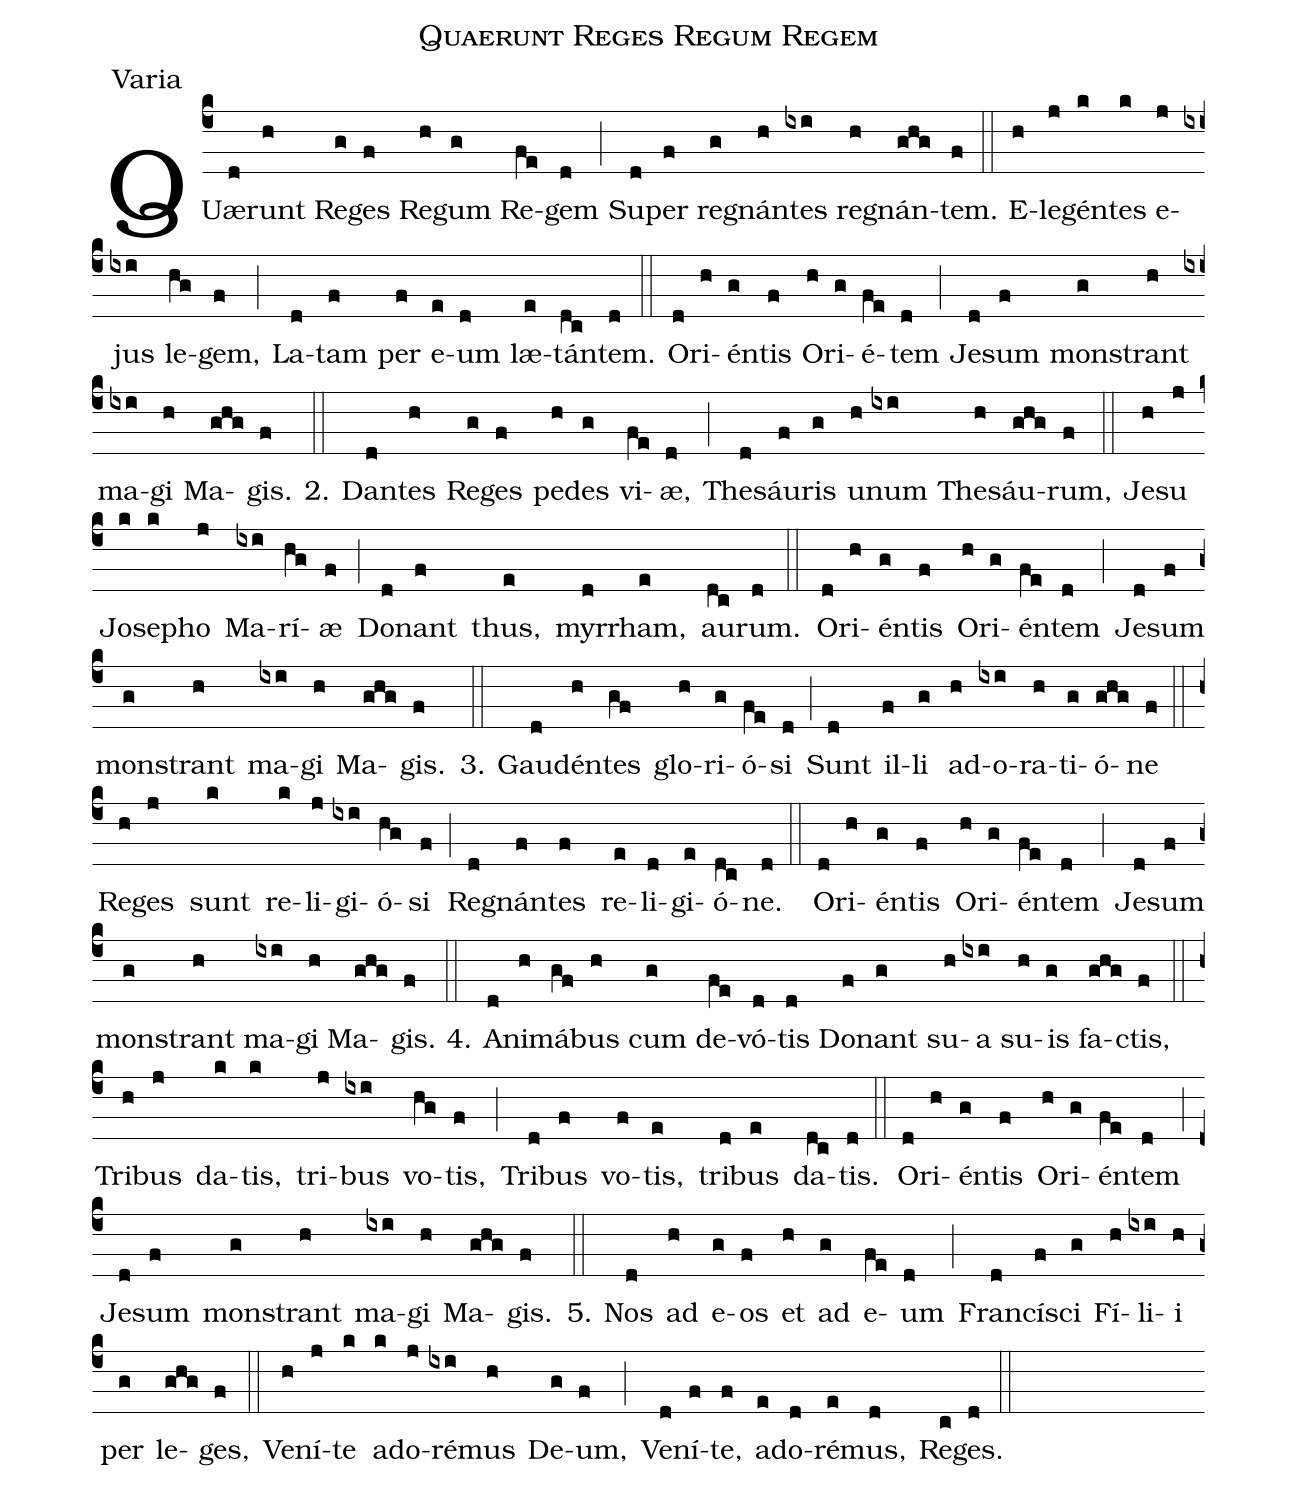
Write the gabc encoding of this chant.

name:Quaerunt Reges Regum Regem;
office-part:Varia;
%%
(c4)QUæ(d)runt(h) Re(g)ges(f) Re(h)gum(g) Re(fe)gem(d) (;) Su(d)per(f) re(g)gnán(h)tes(ixi) re(h)gnán(ghg)tem.(f) (::) E(h)le(j)gén(k)tes(k) e(j)jus(ixi) le(hg)gem,(f) (;) La(d)tam(f) per(f) e(e)um(d) læ(e)tán(dc)tem.(d) (::) O(d)ri(h)én(g)tis(f) O(h)ri(g)é(fe)tem(d) (;) Je(d)sum(f) mon(g)strant(h) ma(ixi)gi(h) Ma(ghg)gis.(f) (::)
2. Dan(d)tes(h) Re(g)ges(f) pe(h)des(g) vi(fe)æ,(d) (;) The(d)sáu(f)ris(g) u(h)num(ixi) The(h)sáu(ghg)rum,(f) (::) Je(h)su(j) Jo(k)se(k)pho(j) Ma(ixi)rí(hg)æ(f) (;) Do(d)nant(f) thus,(e) myr(d)rham,(e) au(dc)rum.(d) (::) O(d)ri(h)én(g)tis(f) O(h)ri(g)én(fe)tem(d) (;) Je(d)sum(f) mon(g)strant(h) ma(ixi)gi(h) Ma(ghg)gis.(f) (::)
3. Gau(d)dén(h)tes(gf) glo(h)ri(g)ó(fe)si(d) (;) Sunt(d) il(f)li(g) ad(h)o(ixi)ra(h)ti(g)ó(ghg)ne(f) (::) Re(h)ges(j) sunt(k) re(k)li(j)gi(ixi)ó(hg)si(f) (;) Re(d)gnán(f)tes(f) re(e)li(d)gi(e)ó(dc)ne.(d) (::) O(d)ri(h)én(g)tis(f) O(h)ri(g)én(fe)tem(d) (;) Je(d)sum(f) mon(g)strant(h) ma(ixi)gi(h) Ma(ghg)gis.(f) (::)
4. A(d)ni(h)má(gf)bus(h) cum(g) de(fe)vó(d)tis(d) Do(f)nant(g) su(h)a(ixi) su(h)is(g) fa(ghg)ctis,(f) (::) Tri(h)bus(j) da(k)tis,(k) tri(j)bus(ixi) vo(hg)tis,(f) (;) Tri(d)bus(f) vo(f)tis,(e) tri(d)bus(e) da(dc)tis.(d) (::) O(d)ri(h)én(g)tis(f) O(h)ri(g)én(fe)tem(d) (;) Je(d)sum(f) mon(g)strant(h) ma(ixi)gi(h) Ma(ghg)gis.(f) (::)
5. Nos(d) ad(h) e(g)os(f) et(h) ad(g) e(fe)um(d) (;) Fran(d)cí(f)sci(g) Fí(h)li(ixi)i(h) per(g) le(ghg)ges,(f) (::) Ve(h)ní(j)te(k) ad(k)o(j)ré(ixi)mus(h) De(g)um,(f) (;) Ve(d)ní(f)te,(f) ad(e)o(d)ré(e)mus,(d) Re(c)ges.(d) (::)
